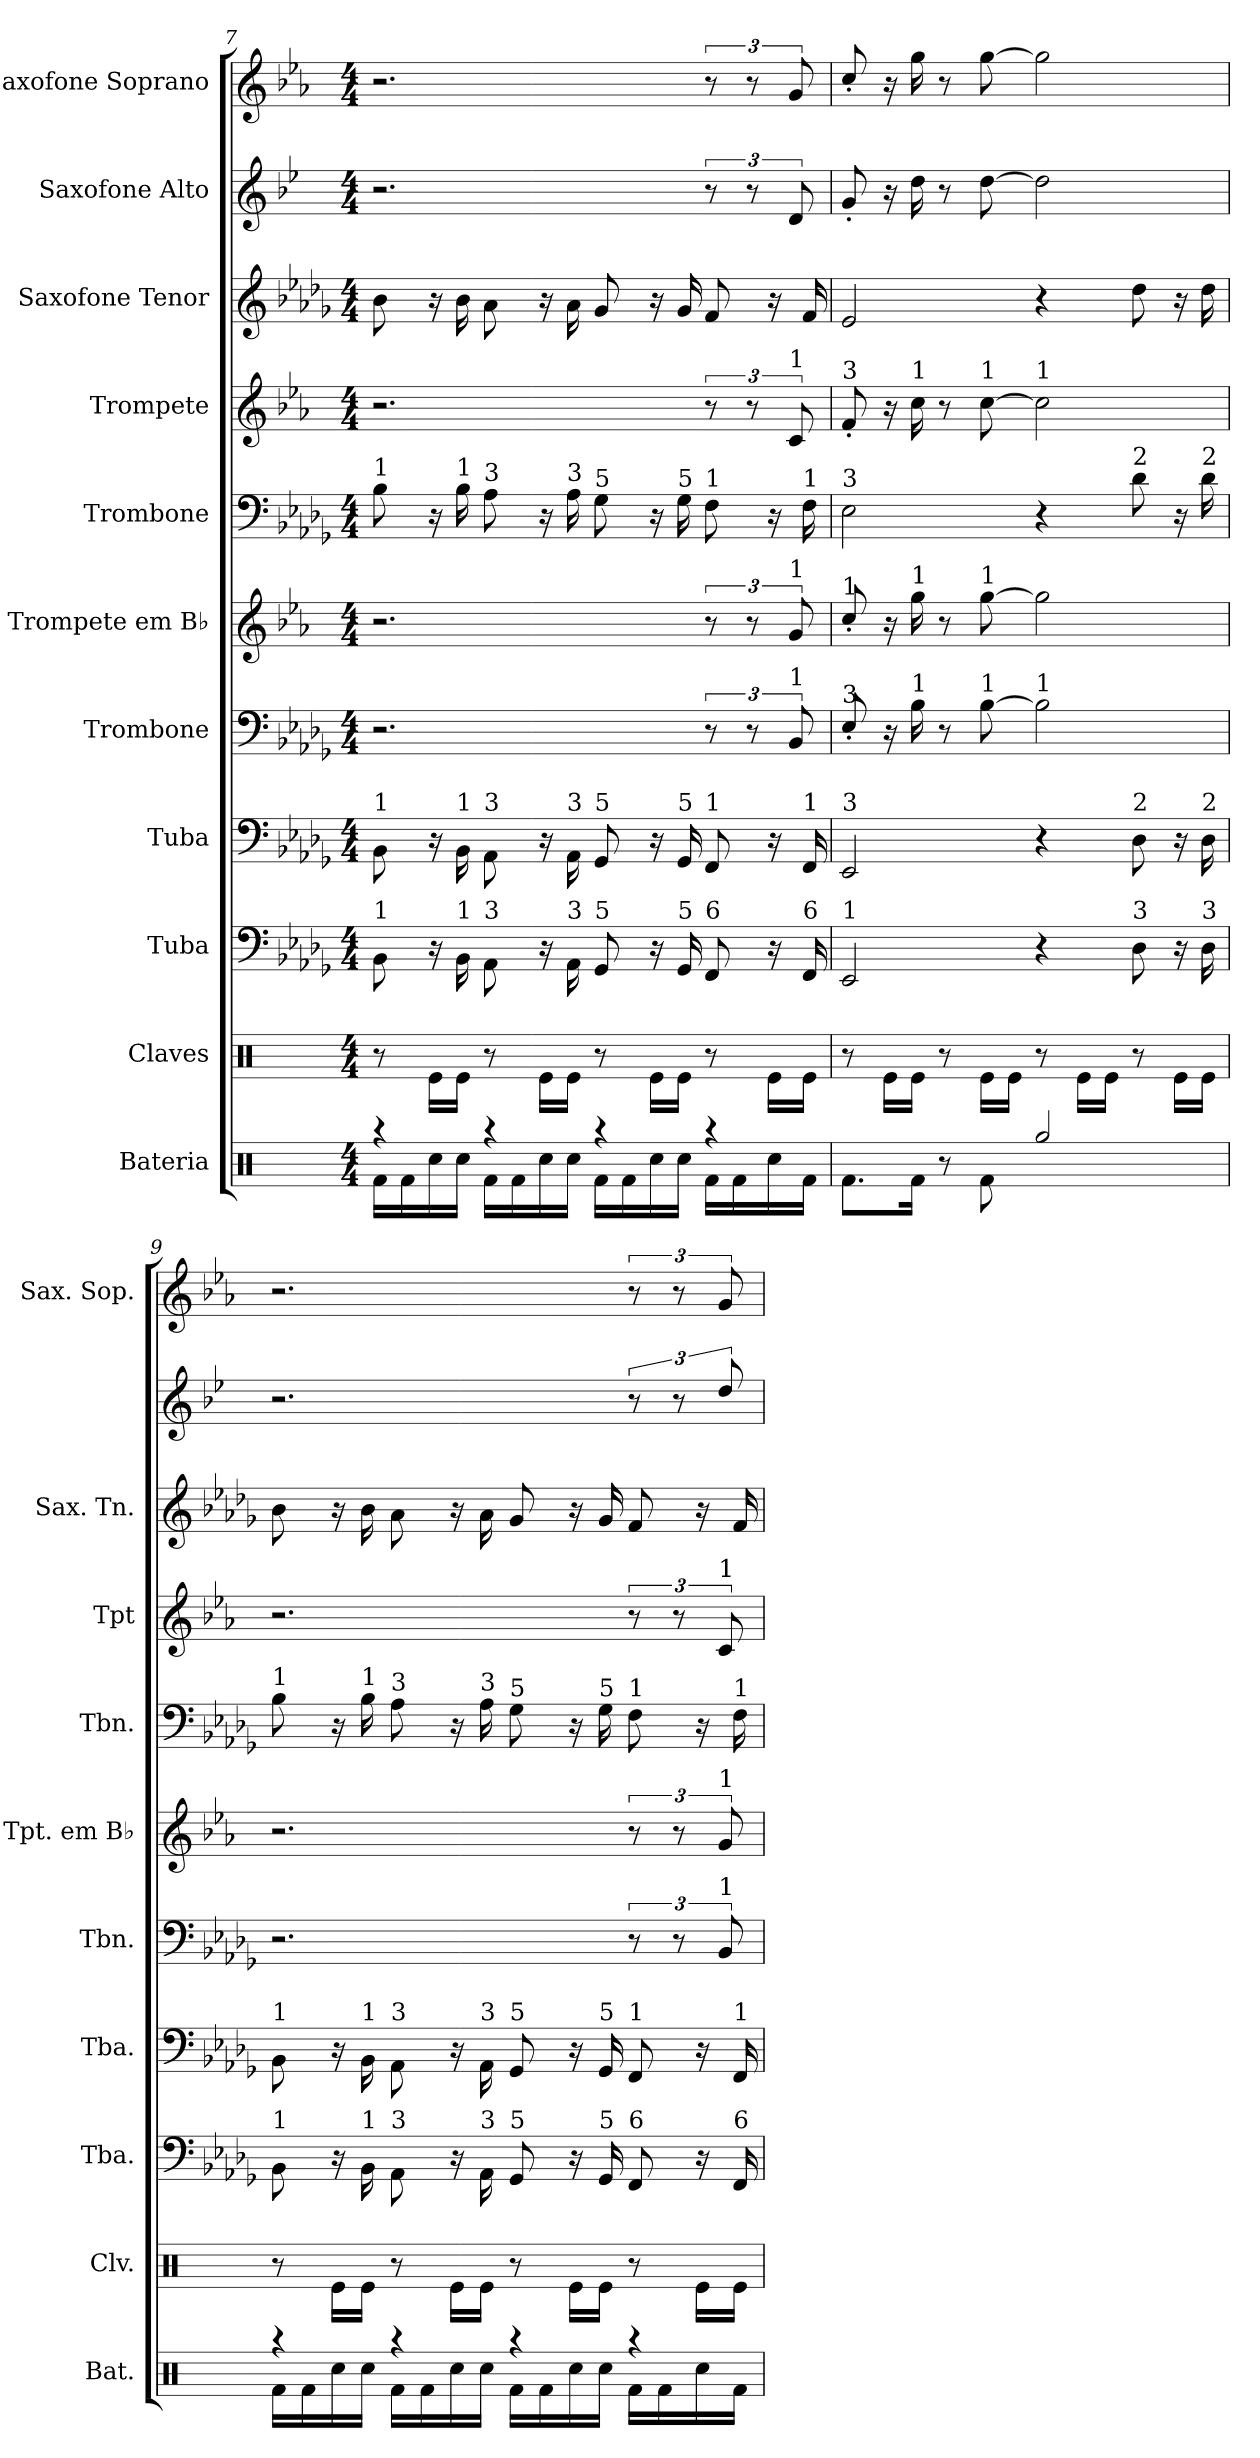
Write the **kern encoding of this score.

**kern	**kern	**kern	**kern	**kern	**kern	**kern	**kern	**kern	**kern	**kern
*part11	*part10	*part9	*part8	*part7	*part6	*part5	*part4	*part3	*part2	*part1
*staff11	*staff10	*staff9	*staff8	*staff7	*staff6	*staff5	*staff4	*staff3	*staff2	*staff1
*I"Bateria	*I"Claves	*I"Tuba	*I"Tuba	*I"Trombone	*I"Trompete em B♭	*I"Trombone	*I"Trompete	*I"Saxofone Tenor	*I"Saxofone Alto	*I"Saxofone Soprano
*I'Bat.	*I'Clv.	*I'Tba.	*I'Tba.	*I'Tbn.	*I'Tpt. em B♭	*I'Tbn.	*I'Tpt	*I'Sax. Tn.	*	*I'Sax. Sop.
*clefX	*clefX	*clefF4	*clefF4	*clefF4	*clefG2	*clefF4	*clefG2	*clefG2	*clefG2	*clefG2
*	*	*	*	*	*ITrd1c2	*	*ITrd1c2	*ITrd8c14	*ITrd5c9	*ITrd1c2
*k[]	*k[]	*k[b-e-a-d-g-]	*k[b-e-a-d-g-]	*k[b-e-a-d-g-]	*k[b-e-a-d-g-]	*k[b-e-a-d-g-]	*k[b-e-a-d-g-]	*k[b-e-a-d-g-]	*k[b-e-a-d-g-]	*k[b-e-a-d-g-]
*M4/4	*M4/4	*M4/4	*M4/4	*M4/4	*M4/4	*M4/4	*M4/4	*M4/4	*M4/4	*M4/4
=7	=7	=7	=7	=7	=7	=7	=7	=7	=7	=7
*^	*	*	*	*	*	*	*	*	*	*
!	!	!	!	!	!	!	!LO:TX:a:t=1	!	!	!	!
!	!	!	!	!LO:TX:a:t=1	!	!	!	!	!	!	!
!	!	!	!LO:TX:a:t=1	!	!	!	!	!	!	!	!
4r	16Rf\LL	8r	8BB-\	8BB-\	2.r	2.r	8B-\	2.r	8B-\	2.r	2.r
.	16Rf\	.	.	.	.	.	.	.	.	.	.
.	16Rcc\	16Re\LL	16r	16r	.	.	16r	.	16r	.	.
!	!	!	!	!	!	!	!LO:TX:a:t=1	!	!	!	!
!	!	!	!	!LO:TX:a:t=1	!	!	!	!	!	!	!
!	!	!	!LO:TX:a:t=1	!	!	!	!	!	!	!	!
.	16Rcc\JJ	16Re\JJ	16BB-\	16BB-\	.	.	16B-\	.	16B-\	.	.
!	!	!	!	!	!	!	!LO:TX:a:t=3	!	!	!	!
!	!	!	!	!LO:TX:a:t=3	!	!	!	!	!	!	!
!	!	!	!LO:TX:a:t=3	!	!	!	!	!	!	!	!
4r	16Rf\LL	8r	8AA-\	8AA-\	.	.	8A-\	.	8A-\	.	.
.	16Rf\	.	.	.	.	.	.	.	.	.	.
.	16Rcc\	16Re\LL	16r	16r	.	.	16r	.	16r	.	.
!	!	!	!	!	!	!	!LO:TX:a:t=3	!	!	!	!
!	!	!	!	!LO:TX:a:t=3	!	!	!	!	!	!	!
!	!	!	!LO:TX:a:t=3	!	!	!	!	!	!	!	!
.	16Rcc\JJ	16Re\JJ	16AA-\	16AA-\	.	.	16A-\	.	16A-\	.	.
!	!	!	!	!	!	!	!LO:TX:a:t=5	!	!	!	!
!	!	!	!	!LO:TX:a:t=5	!	!	!	!	!	!	!
!	!	!	!LO:TX:a:t=5	!	!	!	!	!	!	!	!
4r	16Rf\LL	8r	8GG-/	8GG-/	.	.	8G-\	.	8G-/	.	.
.	16Rf\	.	.	.	.	.	.	.	.	.	.
.	16Rcc\	16Re\LL	16r	16r	.	.	16r	.	16r	.	.
!	!	!	!	!	!	!	!LO:TX:a:t=5	!	!	!	!
!	!	!	!	!LO:TX:a:t=5	!	!	!	!	!	!	!
!	!	!	!LO:TX:a:t=5	!	!	!	!	!	!	!	!
.	16Rcc\JJ	16Re\JJ	16GG-/	16GG-/	.	.	16G-\	.	16G-/	.	.
!	!	!	!	!	!	!	!LO:TX:a:t=1	!	!	!	!
!	!	!	!	!LO:TX:a:t=1	!	!	!	!	!	!	!
!	!	!	!LO:TX:a:t=6	!	!	!	!	!	!	!	!
4r	16Rf\LL	8r	8FF/	8FF/	12r	12r	8F\	12r	8F/	12r	12r
.	16Rf\	.	.	.	.	.	.	.	.	.	.
.	.	.	.	.	12r	12r	.	12r	.	12r	12r
.	16Rcc\	16Re\LL	16r	16r	.	.	16r	.	16r	.	.
!	!	!	!	!	!	!	!	!LO:TX:a:t=1	!	!	!
!	!	!	!	!	!	!LO:TX:a:t=1	!	!	!	!	!
!	!	!	!	!	!LO:TX:a:t=1	!	!	!	!	!	!
.	.	.	.	.	12BB-/	12f/	.	12B-/	.	12F/	12f/
!	!	!	!	!	!	!	!LO:TX:a:t=1	!	!	!	!
!	!	!	!	!LO:TX:a:t=1	!	!	!	!	!	!	!
!	!	!	!LO:TX:a:t=6	!	!	!	!	!	!	!	!
.	16Rf\JJ	16Re\JJ	16FF/	16FF/	.	.	16F\	.	16F/	.	.
=8	=8	=8	=8	=8	=8	=8	=8	=8	=8	=8	=8
!	!	!	!	!	!	!	!	!LO:TX:a:t=3	!	!	!
!	!	!	!	!	!	!	!LO:TX:a:t=3	!	!	!	!
!	!	!	!	!	!	!LO:TX:a:t=1	!	!	!	!	!
!	!	!	!	!	!LO:TX:a:t=3	!	!	!	!	!	!
!	!	!	!	!LO:TX:a:t=3	!	!	!	!	!	!	!
!	!	!	!LO:TX:a:t=1	!	!	!	!	!	!	!	!
*v	*v	*	*	*	*	*	*	*	*	*	*
8.Rf\L	8r	2EE-/	2EE-/	8E-'/	8b-'/	2E-\	8e-'/	2E-/	8B-'/	8b-'/
.	16Re\LL	.	.	16r	16r	.	16r	.	16r	16r
!	!	!	!	!	!	!	!LO:TX:a:t=1	!	!	!
!	!	!	!	!	!LO:TX:a:t=1	!	!	!	!	!
!	!	!	!	!LO:TX:a:t=1	!	!	!	!	!	!
16Rf\Jk	16Re\JJ	.	.	16B-\	16ff\	.	16b-\	.	16f\	16ff\
8r	8r	.	.	8r	8r	.	8r	.	8r	8r
!	!	!	!	!	!	!	!LO:TX:a:t=1	!	!	!
!	!	!	!	!	!LO:TX:a:t=1	!	!	!	!	!
!	!	!	!	!LO:TX:a:t=1	!	!	!	!	!	!
8Rf\	16Re\LL	.	.	[8B-\	[8ff\	.	[8b-\	.	[8f\	[8ff\
.	16Re\JJ	.	.	.	.	.	.	.	.	.
!	!	!	!	!	!	!	!LO:TX:a:t=1	!	!	!
!	!	!	!	!LO:TX:a:t=1	!	!	!	!	!	!
2Rgg/	8r	4r	4r	2B-\]	2ff\]	4r	2b-\]	4r	2f\]	2ff\]
.	16Re\LL	.	.	.	.	.	.	.	.	.
.	16Re\JJ	.	.	.	.	.	.	.	.	.
!	!	!	!	!	!	!LO:TX:a:t=2	!	!	!	!
!	!	!	!LO:TX:a:t=2	!	!	!	!	!	!	!
!	!	!LO:TX:a:t=3	!	!	!	!	!	!	!	!
.	8r	8D-\	8D-\	.	.	8d-\	.	8d-\	.	.
.	16Re\LL	16r	16r	.	.	16r	.	16r	.	.
!	!	!	!	!	!	!LO:TX:a:t=2	!	!	!	!
!	!	!	!LO:TX:a:t=2	!	!	!	!	!	!	!
!	!	!LO:TX:a:t=3	!	!	!	!	!	!	!	!
.	16Re\JJ	16D-\	16D-\	.	.	16d-\	.	16d-\	.	.
=9	=9	=9	=9	=9	=9	=9	=9	=9	=9	=9
*^	*	*	*	*	*	*	*	*	*	*
!	!	!	!	!	!	!	!LO:TX:a:t=1	!	!	!	!
!	!	!	!	!LO:TX:a:t=1	!	!	!	!	!	!	!
!	!	!	!LO:TX:a:t=1	!	!	!	!	!	!	!	!
4r	16Rf\LL	8r	8BB-\	8BB-\	2.r	2.r	8B-\	2.r	8B-\	2.r	2.r
.	16Rf\	.	.	.	.	.	.	.	.	.	.
.	16Rcc\	16Re\LL	16r	16r	.	.	16r	.	16r	.	.
!	!	!	!	!	!	!	!LO:TX:a:t=1	!	!	!	!
!	!	!	!	!LO:TX:a:t=1	!	!	!	!	!	!	!
!	!	!	!LO:TX:a:t=1	!	!	!	!	!	!	!	!
.	16Rcc\JJ	16Re\JJ	16BB-\	16BB-\	.	.	16B-\	.	16B-\	.	.
!	!	!	!	!	!	!	!LO:TX:a:t=3	!	!	!	!
!	!	!	!	!LO:TX:a:t=3	!	!	!	!	!	!	!
!	!	!	!LO:TX:a:t=3	!	!	!	!	!	!	!	!
4r	16Rf\LL	8r	8AA-\	8AA-\	.	.	8A-\	.	8A-\	.	.
.	16Rf\	.	.	.	.	.	.	.	.	.	.
.	16Rcc\	16Re\LL	16r	16r	.	.	16r	.	16r	.	.
!	!	!	!	!	!	!	!LO:TX:a:t=3	!	!	!	!
!	!	!	!	!LO:TX:a:t=3	!	!	!	!	!	!	!
!	!	!	!LO:TX:a:t=3	!	!	!	!	!	!	!	!
.	16Rcc\JJ	16Re\JJ	16AA-\	16AA-\	.	.	16A-\	.	16A-\	.	.
!	!	!	!	!	!	!	!LO:TX:a:t=5	!	!	!	!
!	!	!	!	!LO:TX:a:t=5	!	!	!	!	!	!	!
!	!	!	!LO:TX:a:t=5	!	!	!	!	!	!	!	!
4r	16Rf\LL	8r	8GG-/	8GG-/	.	.	8G-\	.	8G-/	.	.
.	16Rf\	.	.	.	.	.	.	.	.	.	.
.	16Rcc\	16Re\LL	16r	16r	.	.	16r	.	16r	.	.
!	!	!	!	!	!	!	!LO:TX:a:t=5	!	!	!	!
!	!	!	!	!LO:TX:a:t=5	!	!	!	!	!	!	!
!	!	!	!LO:TX:a:t=5	!	!	!	!	!	!	!	!
.	16Rcc\JJ	16Re\JJ	16GG-/	16GG-/	.	.	16G-\	.	16G-/	.	.
!	!	!	!	!	!	!	!LO:TX:a:t=1	!	!	!	!
!	!	!	!	!LO:TX:a:t=1	!	!	!	!	!	!	!
!	!	!	!LO:TX:a:t=6	!	!	!	!	!	!	!	!
4r	16Rf\LL	8r	8FF/	8FF/	12r	12r	8F\	12r	8F/	12r	12r
.	16Rf\	.	.	.	.	.	.	.	.	.	.
.	.	.	.	.	12r	12r	.	12r	.	12r	12r
.	16Rcc\	16Re\LL	16r	16r	.	.	16r	.	16r	.	.
!	!	!	!	!	!	!	!	!LO:TX:a:t=1	!	!	!
!	!	!	!	!	!	!LO:TX:a:t=1	!	!	!	!	!
!	!	!	!	!	!LO:TX:a:t=1	!	!	!	!	!	!
.	.	.	.	.	12BB-/	12f/	.	12B-/	.	12f/	12f/
!	!	!	!	!	!	!	!LO:TX:a:t=1	!	!	!	!
!	!	!	!	!LO:TX:a:t=1	!	!	!	!	!	!	!
!	!	!	!LO:TX:a:t=6	!	!	!	!	!	!	!	!
.	16Rf\JJ	16Re\JJ	16FF/	16FF/	.	.	16F\	.	16F/	.	.
*v	*v	*	*	*	*	*	*	*	*	*	*
=	=	=	=	=	=	=	=	=	=	=
*-	*-	*-	*-	*-	*-	*-	*-	*-	*-	*-
